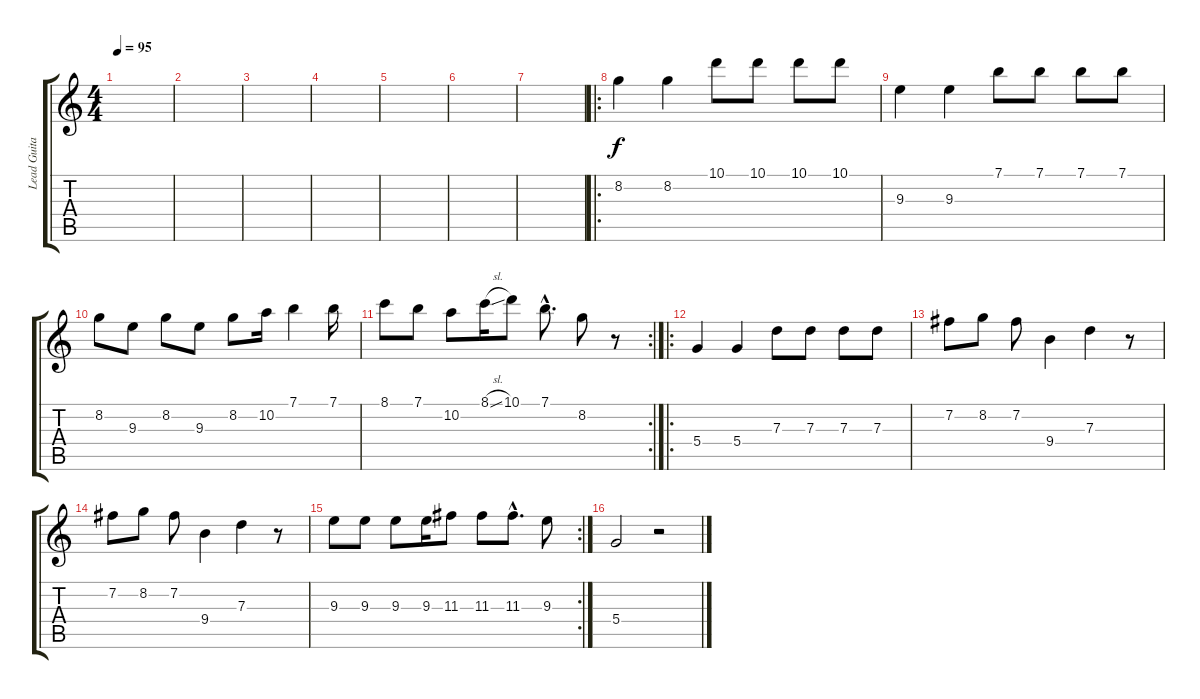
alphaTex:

\track ("Lead Guitar" "Lead Guita") {instrument distortionguitar}
\staff {score tabs}
\tuning (E4 B3 G3 D3 A2 E2) {hide}
\ts (4 4)
\tempo 95
\clef g2
\ks c
|
|
|
|
|
|
|
\ro
8.2.4 8.2.4 10.1.8 10.1.8 10.1.8 10.1.8 |
9.3.4 9.3.4 7.1.8 7.1.8 7.1.8 7.1.8 |
8.2.8 9.3.8 8.2.8 9.3.8 8.2.8 10.2.16 7.1.4 7.1.16 |
\rc 2
8.1.8 7.1.8 10.2.8 8.1{sl}.16 10.1.8 7.1{hac}.8{d} 8.2.8 r.8 |
\ro
5.4.4 5.4.4 7.3.8 7.3.8 7.3.8 7.3.8 |
7.2.8 8.2.8 7.2.8 9.4.4 7.3.4 r.8 |
7.2.8 8.2.8 7.2.8 9.4.4 7.3.4 r.8 |
\rc 2
9.3.8 9.3.8 9.3.8 9.3.16 11.3.8 11.3.8 11.3{hac}.8{d} 9.3.8 |
5.4.2 r.2
